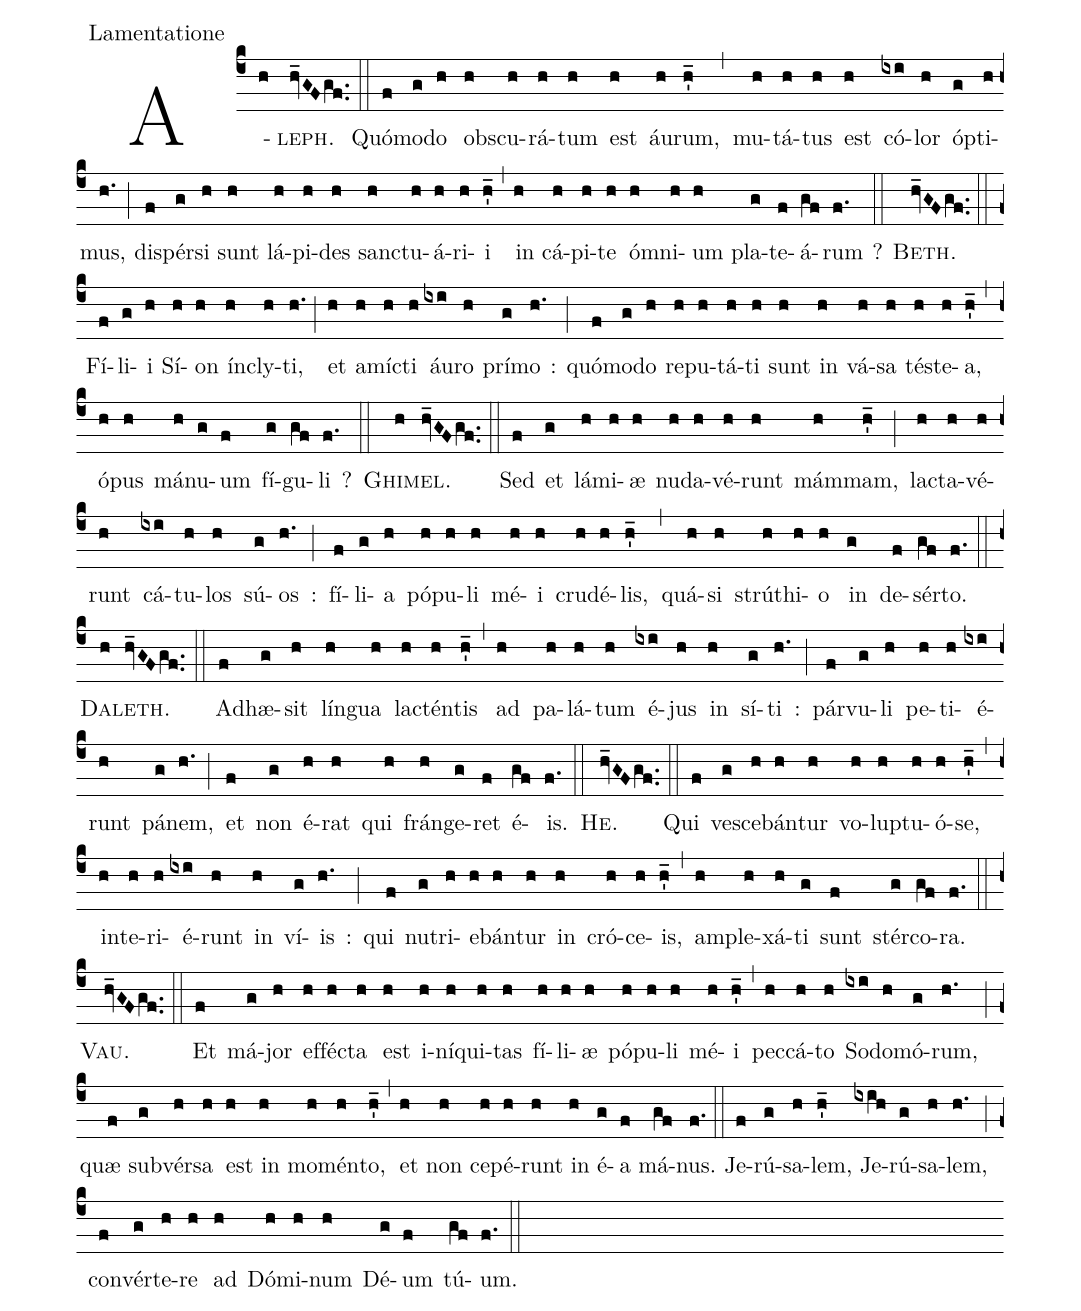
office-part: Lamentatione;
%%
(c4)
A(h)<sc>leph.</sc>(hv_GFgf..) (::)
Quó(f)mo(g)do(h) ob(h)scu(h)rá(h)tum(h) est(h) áu(h)rum,(h'_) (,)
mu(h)tá(h)tus(h) est(h) có(ixi)lor(h) óp(g)ti(h)mus,(h.) (;)
di(f)spér(g)si(h) sunt(h) lá(h)pi(h)des(h) san(h)ctu(h)á(h)ri(h)i(h'_) (,)
in(h) cá(h)pi(h)te(h) óm(h)ni(h)um(h) pla(g)te(f)á(gf)rum(f.) ?(::)
<sc>Beth.</sc>(hv_GFgf..) (::)
Fí(f)li(g)i(h) Sí(h)on(h) ín(h)cly(h)ti,(h.) (;)
et(h) a(h)mí(h)cti(h) áu(ixi)ro(h) prí(g)mo(h.) :(;)
quó(f)mo(g)do(h) re(h)pu(h)tá(h)ti(h) sunt(h) in(h) vá(h)sa(h) té(h)ste(h)a,(h'_) (,)
ó(h)pus(h) má(h)nu(g)um(f) fí(g)gu(gf)li(f.) ?(::)
<sc>Ghi</sc>(h)<sc>mel.</sc>(hv_GFgf..) (::)
Sed(f) et(g) lá(h)mi(h)æ(h) nu(h)da(h)vé(h)runt(h) mám(h)mam,(h'_) (;)
la(h)cta(h)vé(h)runt(h) cá(ixi)tu(h)los(h) sú(g)os(h.) :(;)
fí(f)li(g)a(h) pó(h)pu(h)li(h) mé(h)i(h) cru(h)dé(h)lis,(h'_) (,)
quá(h)si(h) strú(h)thi(h)o(h) in(g) de(f)sér(gf)to.(f.) (::)
<sc>Da</sc>(h)<sc>leth.</sc>(hv_GFgf..) (::)
A(f)dhæ(g)sit(h) lín(h)gua(h) la(h)ctén(h)tis(h'_) (,)
ad(h) pa(h)lá(h)tum(h) é(ixi)jus(h) in(h) sí(g)ti(h.) :(;)
pár(f)vu(g)li(h) pe(h)ti(h)é(ixi)runt(h) pá(g)nem,(h.) (;)
et(f) non(g) é(h)rat(h) qui(h) frán(h)ge(g)ret(f) é(gf)is.(f.) (::)
<sc>He.</sc>(hv_GFgf..) (::)
Qui(f) ve(g)sce(h)bán(h)tur(h) vo(h)lup(h)tu(h)ó(h)se,(h'_) (,)
in(h)te(h)ri(h)é(ixi)runt(h) in(h) ví(g)is(h.) :(;)
qui(f) nu(g)tri(h)e(h)bán(h)tur(h) in(h) cró(h)ce(h)is,(h'_) (,)
am(h)ple(h)xá(h)ti(g) sunt(f) stér(g)co(gf)ra.(f.) (::)
<sc>Vau.</sc>(hv_GFgf..) (::)
Et(f) má(g)jor(h) ef(h)fé(h)cta(h) est(h) i(h)ní(h)qui(h)tas(h) fí(h)li(h)æ(h) pó(h)pu(h)li(h) mé(h)i(h'_) (,)
pec(h)cá(h)to(h) So(ixi)do(h)mó(g)rum,(h.) (;)
quæ(f) sub(g)vér(h)sa(h) est(h) in(h) mo(h)mén(h)to,(h'_) (,)
et(h) non(h) ce(h)pé(h)runt(h) in(h) é(g)a(f) má(gf)nus.(f.) (::)
Je(f)rú(g)sa(h)lem,(h'_) Je(ixih)rú(g)sa(h)lem,(h.) (;)
con(f)vér(g)te(h)re(h) ad(h) Dó(h)mi(h)num(h) Dé(g)um(f) tú(gf)um.(f.) (::)
